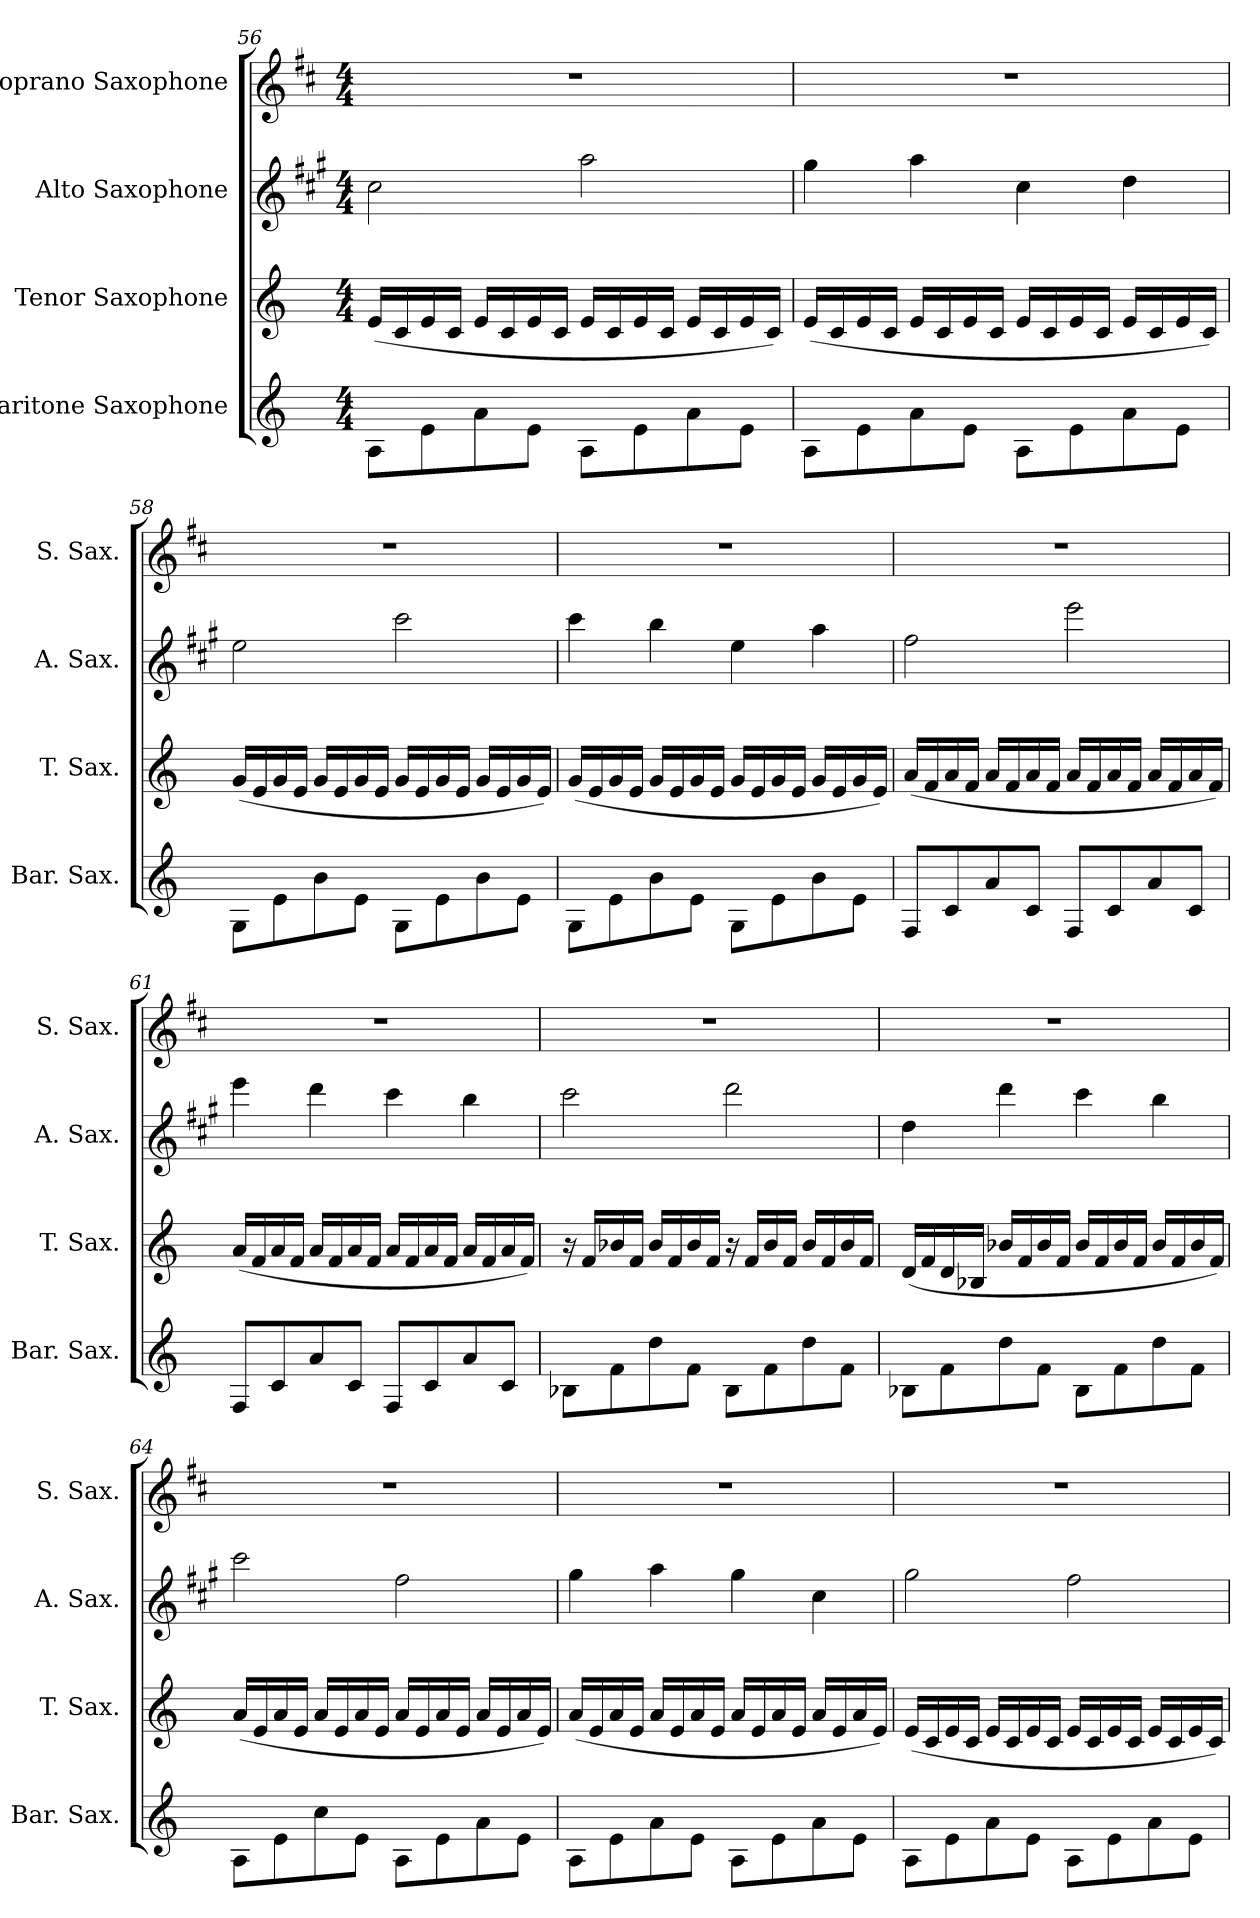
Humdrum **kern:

**kern	**kern	**kern	**kern
*part4	*part3	*part2	*part1
*staff4	*staff3	*staff2	*staff1
*I"Baritone Saxophone	*I"Tenor Saxophone	*I"Alto Saxophone	*I"Soprano Saxophone
*I'Bar. Sax.	*I'T. Sax.	*I'A. Sax.	*I'S. Sax.
!!LO:LB:g=z
*clefG2	*clefG2	*clefG2	*clefG2
*ITrd12c21	*ITrd8c14	*ITrd5c9	*ITrd1c2
*k[]	*k[]	*k[]	*k[]
*M4/4	*M4/4	*M4/4	*M4/4
=56	=56	=56	=56
8AA\L	(<16E/LL	2e\	1r
.	16C/	.	.
8E\	16E/	.	.
.	16C/JJ	.	.
8A\	16E/LL	.	.
.	16C/	.	.
8E\J	16E/	.	.
.	16C/JJ	.	.
8AA\L	16E/LL	2cc\	.
.	16C/	.	.
8E\	16E/	.	.
.	16C/JJ	.	.
8A\	16E/LL	.	.
.	16C/	.	.
8E\J	16E/	.	.
.	16C/JJ)	.	.
=57	=57	=57	=57
8AA\L	(<16E/LL	4b\	1r
.	16C/	.	.
8E\	16E/	.	.
.	16C/JJ	.	.
8A\	16E/LL	4cc\	.
.	16C/	.	.
8E\J	16E/	.	.
.	16C/JJ	.	.
8AA\L	16E/LL	4e\	.
.	16C/	.	.
8E\	16E/	.	.
.	16C/JJ	.	.
8A\	16E/LL	4f\	.
.	16C/	.	.
8E\J	16E/	.	.
.	16C/JJ)	.	.
!!LO:PB:g=z
=58	=58	=58	=58
8GG\L	(<16G/LL	2g\	1r
.	16E/	.	.
8E\	16G/	.	.
.	16E/JJ	.	.
8B\	16G/LL	.	.
.	16E/	.	.
8E\J	16G/	.	.
.	16E/JJ	.	.
8GG\L	16G/LL	2ee\	.
.	16E/	.	.
8E\	16G/	.	.
.	16E/JJ	.	.
8B\	16G/LL	.	.
.	16E/	.	.
8E\J	16G/	.	.
.	16E/JJ)	.	.
=59	=59	=59	=59
8GG\L	(<16G/LL	4ee\	1r
.	16E/	.	.
8E\	16G/	.	.
.	16E/JJ	.	.
8B\	16G/LL	4dd\	.
.	16E/	.	.
8E\J	16G/	.	.
.	16E/JJ	.	.
8GG\L	16G/LL	4g\	.
.	16E/	.	.
8E\	16G/	.	.
.	16E/JJ	.	.
8B\	16G/LL	4cc\	.
.	16E/	.	.
8E\J	16G/	.	.
.	16E/JJ)	.	.
!!LO:LB:g=z
=60	=60	=60	=60
8FF/L	(<16A/LL	2a\	1r
.	16F/	.	.
8C/	16A/	.	.
.	16F/JJ	.	.
8A/	16A/LL	.	.
.	16F/	.	.
8C/J	16A/	.	.
.	16F/JJ	.	.
8FF/L	16A/LL	2gg\	.
.	16F/	.	.
8C/	16A/	.	.
.	16F/JJ	.	.
8A/	16A/LL	.	.
.	16F/	.	.
8C/J	16A/	.	.
.	16F/JJ)	.	.
=61	=61	=61	=61
8FF/L	(<16A/LL	4gg\	1r
.	16F/	.	.
8C/	16A/	.	.
.	16F/JJ	.	.
8A/	16A/LL	4ff\	.
.	16F/	.	.
8C/J	16A/	.	.
.	16F/JJ	.	.
8FF/L	16A/LL	4ee\	.
.	16F/	.	.
8C/	16A/	.	.
.	16F/JJ	.	.
8A/	16A/LL	4dd\	.
.	16F/	.	.
8C/J	16A/	.	.
.	16F/JJ)	.	.
!!LO:LB:g=z
=62	=62	=62	=62
8BB-X\L	16r	2ee\	1r
.	16F/LL	.	.
8F\	16B-X/	.	.
.	16F/JJ	.	.
8d\	16B-/LL	.	.
.	16F/	.	.
8F\J	16B-/	.	.
.	16F/JJ	.	.
8BB-\L	16r	2ff\	.
.	16F/LL	.	.
8F\	16B-/	.	.
.	16F/JJ	.	.
8d\	16B-/LL	.	.
.	16F/	.	.
8F\J	16B-/	.	.
.	16F/JJ	.	.
=63	=63	=63	=63
8BB-X\L	(<16D/LL	4f\	1r
.	16F/	.	.
8F\	16D/	.	.
.	16BB-X/JJ	.	.
8d\	16B-X/LL	4ff\	.
.	16F/	.	.
8F\J	16B-/	.	.
.	16F/JJ	.	.
8BB-\L	16B-/LL	4ee\	.
.	16F/	.	.
8F\	16B-/	.	.
.	16F/JJ	.	.
8d\	16B-/LL	4dd\	.
.	16F/	.	.
8F\J	16B-/	.	.
.	16F/JJ)	.	.
!!LO:PB:g=z
=64	=64	=64	=64
8AA\L	(<16A/LL	2ee\	1r
.	16E/	.	.
8E\	16A/	.	.
.	16E/JJ	.	.
8c\	16A/LL	.	.
.	16E/	.	.
8E\J	16A/	.	.
.	16E/JJ	.	.
8AA\L	16A/LL	2a\	.
.	16E/	.	.
8E\	16A/	.	.
.	16E/JJ	.	.
8A\	16A/LL	.	.
.	16E/	.	.
8E\J	16A/	.	.
.	16E/JJ)	.	.
=65	=65	=65	=65
8AA\L	(<16A/LL	4b\	1r
.	16E/	.	.
8E\	16A/	.	.
.	16E/JJ	.	.
8A\	16A/LL	4cc\	.
.	16E/	.	.
8E\J	16A/	.	.
.	16E/JJ	.	.
8AA\L	16A/LL	4b\	.
.	16E/	.	.
8E\	16A/	.	.
.	16E/JJ	.	.
8A\	16A/LL	4e\	.
.	16E/	.	.
8E\J	16A/	.	.
.	16E/JJ)	.	.
!!LO:LB:g=z
=66	=66	=66	=66
8AA\L	(<16E/LL	2b\	1r
.	16C/	.	.
8E\	16E/	.	.
.	16C/JJ	.	.
8A\	16E/LL	.	.
.	16C/	.	.
8E\J	16E/	.	.
.	16C/JJ	.	.
8AA\L	16E/LL	2a\	.
.	16C/	.	.
8E\	16E/	.	.
.	16C/JJ	.	.
8A\	16E/LL	.	.
.	16C/	.	.
8E\J	16E/	.	.
.	16C/JJ)	.	.
=	=	=	=
*-	*-	*-	*-
